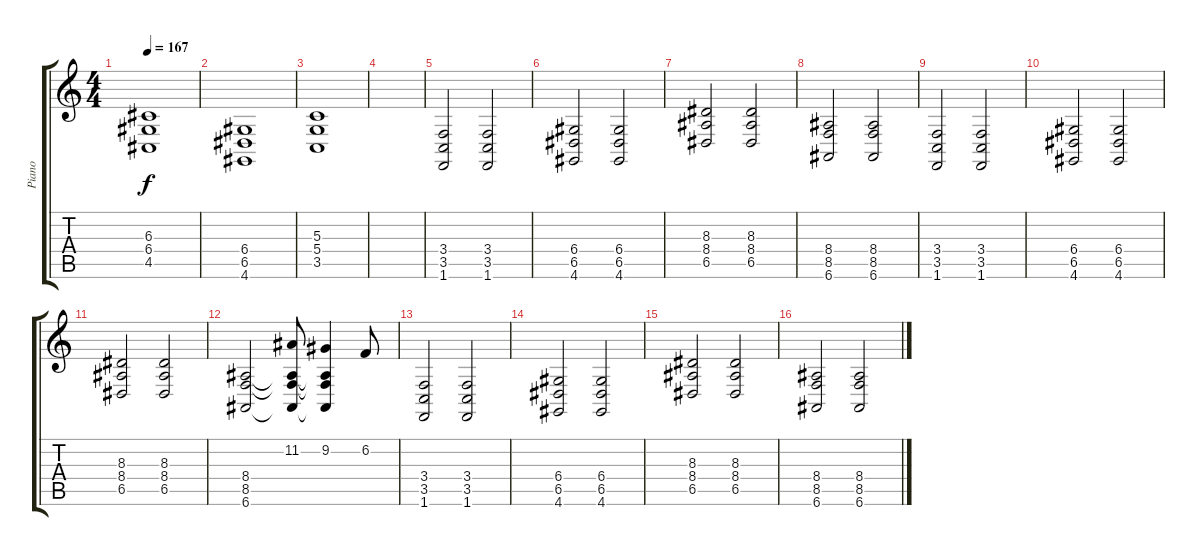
\track ("Piano" "Piano") {instrument brightacousticpiano}
\staff {score tabs}
\tuning (E4 B3 G3 D3 A2 E2) {hide}
\ts (4 4)
\tempo 167
\clef g2
\ks c
(6.3 6.4 4.5).1{dy f} |
(6.4 6.5 4.6).1 |
(5.3 5.4 3.5).1 |
|
(3.4 3.5 1.6).2{volume 9} (3.4 3.5 1.6).2 |
(6.4 6.5 4.6).2 (6.4 6.5 4.6).2 |
(8.3 8.4 6.5).2 (8.3 8.4 6.5).2 |
(8.4 8.5 6.6).2 (8.4 8.5 6.6).2 |
(3.4 3.5 1.6).2 (3.4 3.5 1.6).2 |
(6.4 6.5 4.6).2 (6.4 6.5 4.6).2 |
(8.3 8.4 6.5).2 (8.3 8.4 6.5).2 |
(8.4 8.5 6.6).2 (11.2 8.4{t} 8.5{t} 6.6{t}).8{volume 13} (9.2 8.4{t} 8.5{t} 6.6{t}).4 6.2.8 |
(3.4 3.5 1.6).2{volume 9} (3.4 3.5 1.6).2 |
(6.4 6.5 4.6).2 (6.4 6.5 4.6).2 |
(8.3 8.4 6.5).2 (8.3 8.4 6.5).2 |
(8.4 8.5 6.6).2 (8.4 8.5 6.6).2
